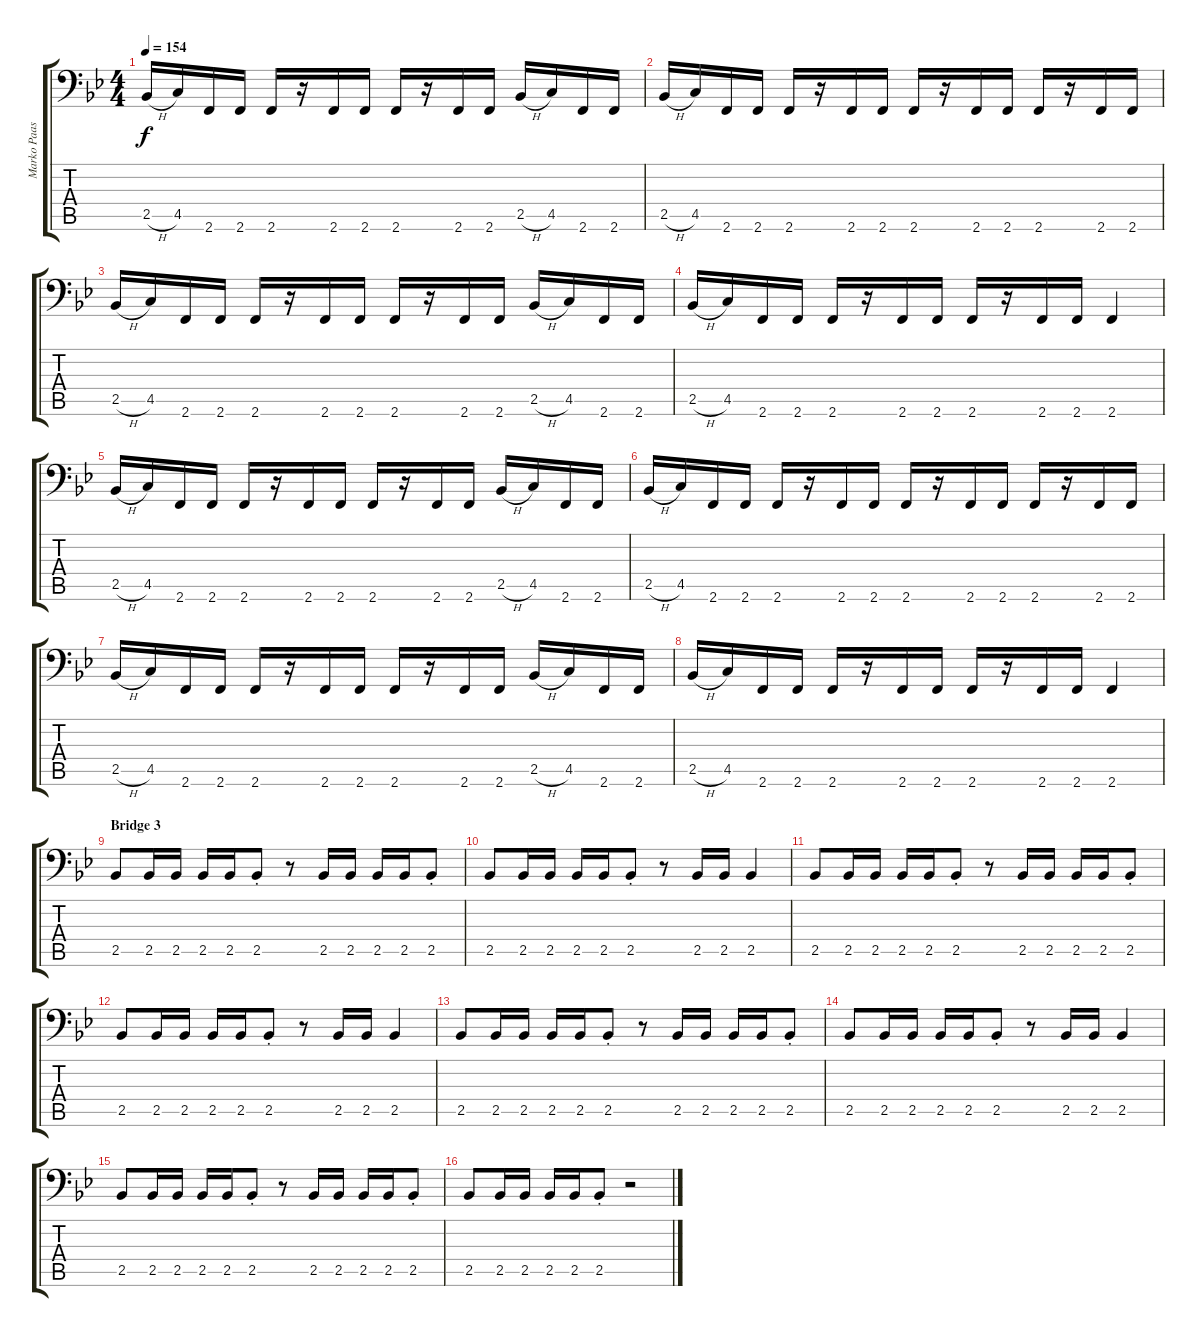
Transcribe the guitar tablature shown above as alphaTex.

\track ("Marko Paasikoski" "Marko Paas") {instrument electricbasspick}
\staff {score tabs}
\tuning (Eb3 Bb2 Gb2 Db2 Ab1 Eb1) {hide}
\ts (4 4)
\tempo 154
\clef f4
\ks gminor
2.5{h}.16{dy f} 4.5.16 2.6.16 2.6.16 2.6.16 r.16 2.6.16 2.6.16 2.6.16 r.16 2.6.16 2.6.16 2.5{h}.16 4.5.16 2.6.16 2.6.16 |
2.5{h}.16 4.5.16 2.6.16 2.6.16 2.6.16 r.16 2.6.16 2.6.16 2.6.16 r.16 2.6.16 2.6.16 2.6.16 r.16 2.6.16 2.6.16 |
2.5{h}.16 4.5.16 2.6.16 2.6.16 2.6.16 r.16 2.6.16 2.6.16 2.6.16 r.16 2.6.16 2.6.16 2.5{h}.16 4.5.16 2.6.16 2.6.16 |
2.5{h}.16 4.5.16 2.6.16 2.6.16 2.6.16 r.16 2.6.16 2.6.16 2.6.16 r.16 2.6.16 2.6.16 2.6.4 |
2.5{h}.16 4.5.16 2.6.16 2.6.16 2.6.16 r.16 2.6.16 2.6.16 2.6.16 r.16 2.6.16 2.6.16 2.5{h}.16 4.5.16 2.6.16 2.6.16 |
2.5{h}.16 4.5.16 2.6.16 2.6.16 2.6.16 r.16 2.6.16 2.6.16 2.6.16 r.16 2.6.16 2.6.16 2.6.16 r.16 2.6.16 2.6.16 |
2.5{h}.16 4.5.16 2.6.16 2.6.16 2.6.16 r.16 2.6.16 2.6.16 2.6.16 r.16 2.6.16 2.6.16 2.5{h}.16 4.5.16 2.6.16 2.6.16 |
2.5{h}.16 4.5.16 2.6.16 2.6.16 2.6.16 r.16 2.6.16 2.6.16 2.6.16 r.16 2.6.16 2.6.16 2.6.4 |
\section ("" "Bridge 3")
2.5.8 2.5.16 2.5.16 2.5.16 2.5.16 2.5{st}.8 r.8 2.5.16 2.5.16 2.5.16 2.5.16 2.5{st}.8 |
2.5.8 2.5.16 2.5.16 2.5.16 2.5.16 2.5{st}.8 r.8 2.5.16 2.5.16 2.5.4 |
2.5.8 2.5.16 2.5.16 2.5.16 2.5.16 2.5{st}.8 r.8 2.5.16 2.5.16 2.5.16 2.5.16 2.5{st}.8 |
2.5.8 2.5.16 2.5.16 2.5.16 2.5.16 2.5{st}.8 r.8 2.5.16 2.5.16 2.5.4 |
2.5.8 2.5.16 2.5.16 2.5.16 2.5.16 2.5{st}.8 r.8 2.5.16 2.5.16 2.5.16 2.5.16 2.5{st}.8 |
2.5.8 2.5.16 2.5.16 2.5.16 2.5.16 2.5{st}.8 r.8 2.5.16 2.5.16 2.5.4 |
2.5.8 2.5.16 2.5.16 2.5.16 2.5.16 2.5{st}.8 r.8 2.5.16 2.5.16 2.5.16 2.5.16 2.5{st}.8 |
2.5.8 2.5.16 2.5.16 2.5.16 2.5.16 2.5{st}.8 r.2
